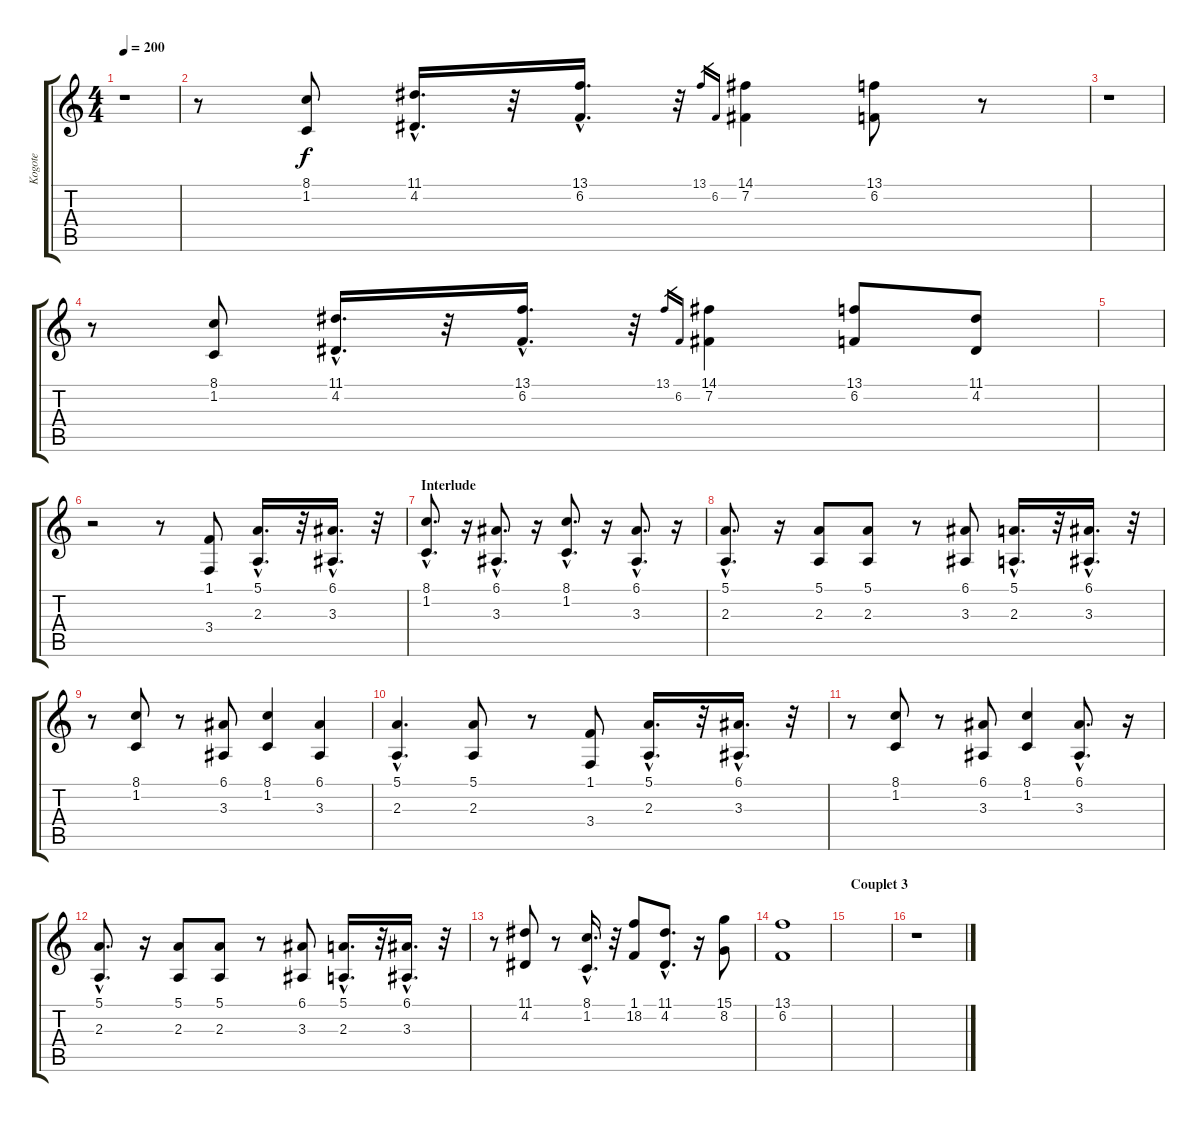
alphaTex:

\track ("Kogote" "Kogote") {instrument brasssection}
\staff {score tabs}
\tuning (E4 B3 G3 D3 A2 E2) {hide}
\ts (4 4)
\tempo 200
\clef g2
\ks c
r.1{dy f} |
r.8 (8.1 1.2).8 (11.1{hac} 4.2{hac}).16{d} r.32 (13.1{hac} 6.2{hac}).16{d} r.32 13.1.16{gr} 6.2.16{gr} (14.1 7.2).4 (13.1 6.2).8 r.8 |
r.1 |
r.8 (8.1 1.2).8 (11.1{hac} 4.2{hac}).16{d} r.32 (13.1{hac} 6.2{hac}).16{d} r.32 13.1.16{gr} 6.2.16{gr} (14.1 7.2).4 (13.1 6.2).8 (11.1 4.2).8 |
|
r.2 r.8 (1.1 3.4).8 (5.1{hac} 2.3{hac}).16{d} r.32 (6.1{hac} 3.3{hac}).16{d} r.32 |
\section ("" "Interlude")
(8.1{hac} 1.2{hac}).8{d} r.16 (6.1{hac} 3.3{hac}).8{d} r.16 (8.1{hac} 1.2{hac}).8{d} r.16 (6.1{hac} 3.3{hac}).8{d} r.16 |
(5.1{hac} 2.3{hac}).8{d} r.16 (5.1 2.3).8 (5.1 2.3).8 r.8 (6.1 3.3).8 (5.1{hac} 2.3{hac}).16{d} r.32 (6.1{hac} 3.3{hac}).16{d} r.32 |
r.8 (8.1 1.2).8 r.8 (6.1 3.3).8 (8.1 1.2).4 (6.1 3.3).4 |
(5.1{hac} 2.3{hac}).4{d} (5.1 2.3).8 r.8 (1.1 3.4).8 (5.1{hac} 2.3{hac}).16{d} r.32 (6.1{hac} 3.3{hac}).16{d} r.32 |
r.8 (8.1 1.2).8 r.8 (6.1 3.3).8 (8.1 1.2).4 (6.1{hac} 3.3{hac}).8{d} r.16 |
(5.1{hac} 2.3{hac}).8{d} r.16 (5.1 2.3).8 (5.1 2.3).8 r.8 (6.1 3.3).8 (5.1{hac} 2.3{hac}).16{d} r.32 (6.1{hac} 3.3{hac}).16{d} r.32 |
r.8 (11.1 4.2).8 r.8 (8.1{hac} 1.2{hac}).16{d} r.32 (1.1 18.2).8 (11.1{hac} 4.2{hac}).8{d} r.16 (15.1 8.2).8 |
(13.1 6.2).1 |
\section ("" "Couplet 3")
|
r.1
